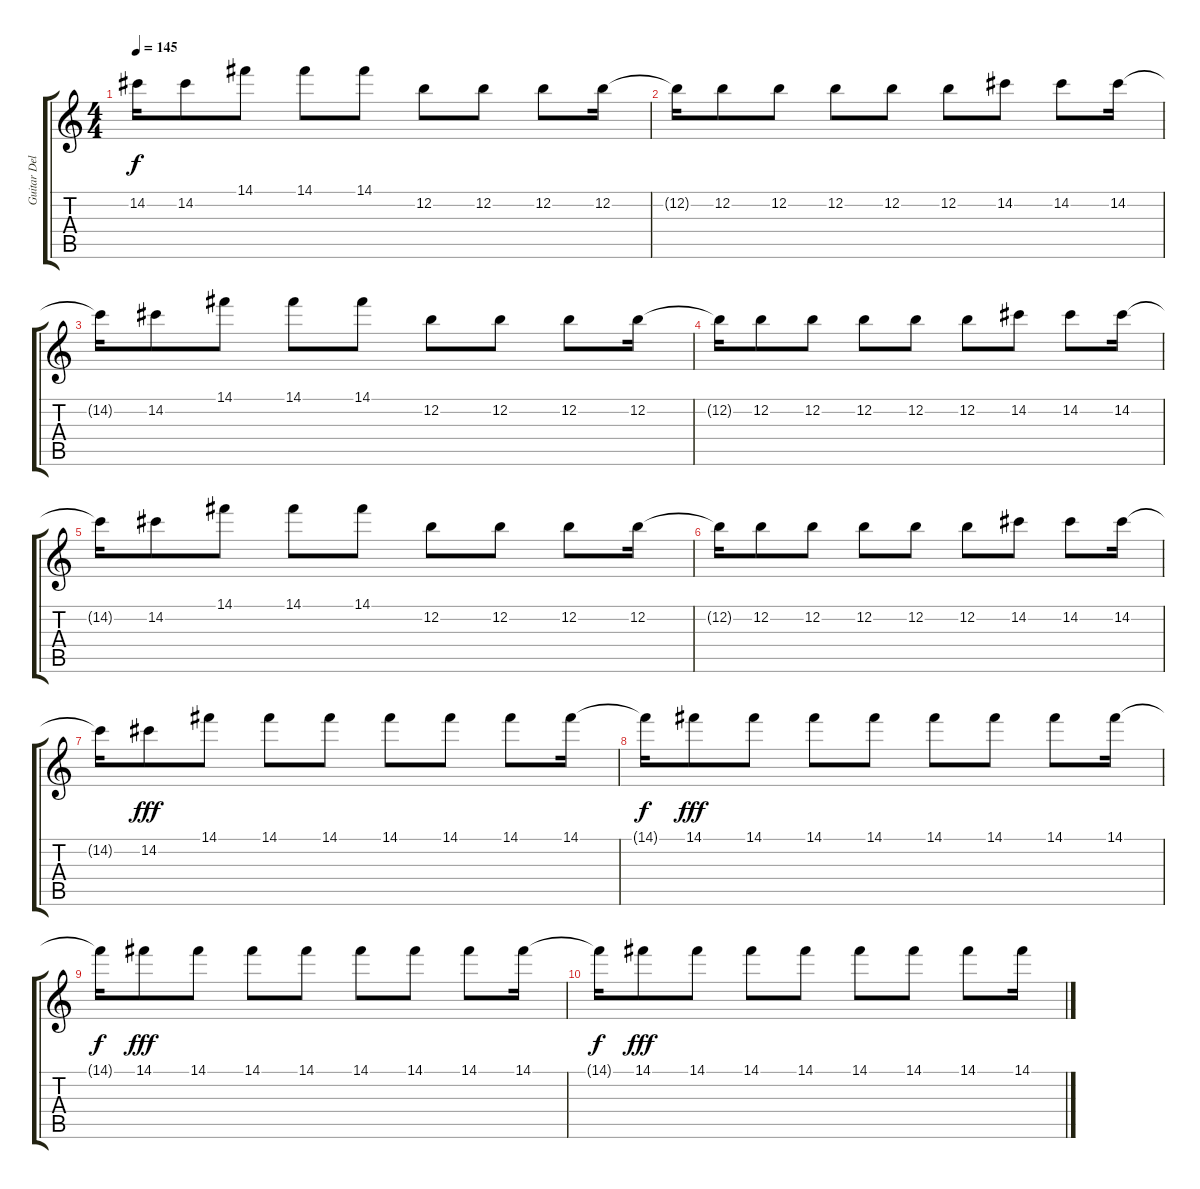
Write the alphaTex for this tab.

\track ("Guitar Delay" "Guitar Del") {instrument distortionguitar}
\staff {score tabs}
\tuning (E4 B3 G3 D3 A2 E2) {hide}
\ts (4 4)
\tempo 145
\clef g2
\ks c
14.2{t}.16{dy f} 14.2.8 14.1.8 14.1.8 14.1.8 12.2.8 12.2.8 12.2.8 12.2.16 |
12.2{t}.16 12.2.8 12.2.8 12.2.8 12.2.8 12.2.8 14.2.8 14.2.8 14.2.16 |
14.2{t}.16 14.2.8 14.1.8 14.1.8 14.1.8 12.2.8 12.2.8 12.2.8 12.2.16 |
12.2{t}.16 12.2.8 12.2.8 12.2.8 12.2.8 12.2.8 14.2.8 14.2.8 14.2.16 |
14.2{t}.16 14.2.8 14.1.8 14.1.8 14.1.8 12.2.8 12.2.8 12.2.8 12.2.16 |
12.2{t}.16 12.2.8 12.2.8 12.2.8 12.2.8 12.2.8 14.2.8 14.2.8 14.2.16 |
14.2{t}.16{volume 0} 14.2.8{dy fff} 14.1.8 14.1.8 14.1.8 14.1.8 14.1.8 14.1.8 14.1.16 |
14.1{t}.16{dy f} 14.1.8{dy fff} 14.1.8 14.1.8 14.1.8 14.1.8 14.1.8 14.1.8 14.1.16 |
14.1{t}.16{dy f} 14.1.8{dy fff} 14.1.8 14.1.8 14.1.8 14.1.8 14.1.8 14.1.8 14.1.16 |
14.1{t}.16{dy f} 14.1.8{dy fff} 14.1.8 14.1.8 14.1.8 14.1.8 14.1.8 14.1.8 14.1.16
